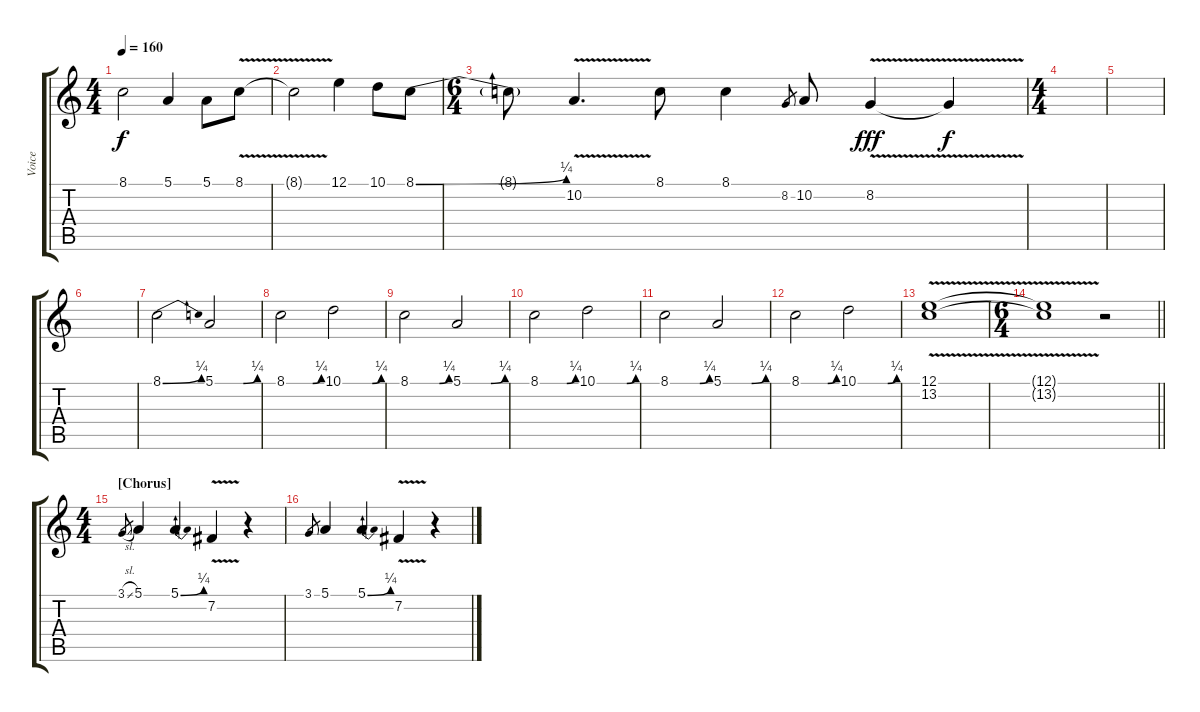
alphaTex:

\track ("Voice" "Voice") {instrument clarinet}
\staff {score tabs}
\tuning (E4 B3 G3 D3 A2 E2) {hide}
\ts (4 4)
\tempo 160
\clef g2
\ks c
8.1{t}.2{dy f} 5.1.4 5.1.8 8.1{v}.8 |
8.1{t}.2 12.1.4 10.1.8 8.1{be (bend 0 0 60 1)}.8 |
\ts (6 4)
8.1{t}.8 10.2{v}.4{d} 8.1.8 8.1.4 8.2.8{gr} 10.2.8 8.2{v}.4{dy fff} 8.2{t}.4{dy f} |
\ts (4 4)
|
|
|
8.1{be (bend 0 0 60 1)}.2 5.1{be (custom 0 0 10 0 35 0 40 0 60 1)}.2 |
8.1{be (custom 0 0 10 0 35 0 40 0 45 0 60 1)}.2 10.1{be (custom 0 0 10 0 35 0 46 0 60 1)}.2 |
8.1{be (custom 0 0 10 0 35 0 40 0 45 0 60 1)}.2 5.1{be (custom 0 0 10 0 35 0 40 0 60 1)}.2 |
8.1{be (custom 0 0 10 0 35 0 40 0 45 0 60 1)}.2 10.1{be (custom 0 0 10 0 35 0 46 0 60 1)}.2 |
8.1{be (custom 0 0 10 0 35 0 40 0 45 0 60 1)}.2 5.1{be (custom 0 0 10 0 35 0 40 0 60 1)}.2 |
8.1{be (custom 0 0 10 0 35 0 40 0 45 0 60 1)}.2 10.1{be (custom 0 0 10 0 35 0 46 0 60 1)}.2 |
(12.1{v} 13.2{v}).1 |
\ts (6 4)
\barLineRight lightlight
(12.1{t} 13.2{t}).1 r.2 |
\ts (4 4)
\section ("" "[Chorus]")
3.1{sl}.8{gr} 5.1.4 5.1{be (bend 0 0 60 1)}.4 7.2{v}.4 r.4 |
3.1.8{gr} 5.1.4 5.1{be (bend 0 0 60 1)}.4 7.2{v}.4 r.4
